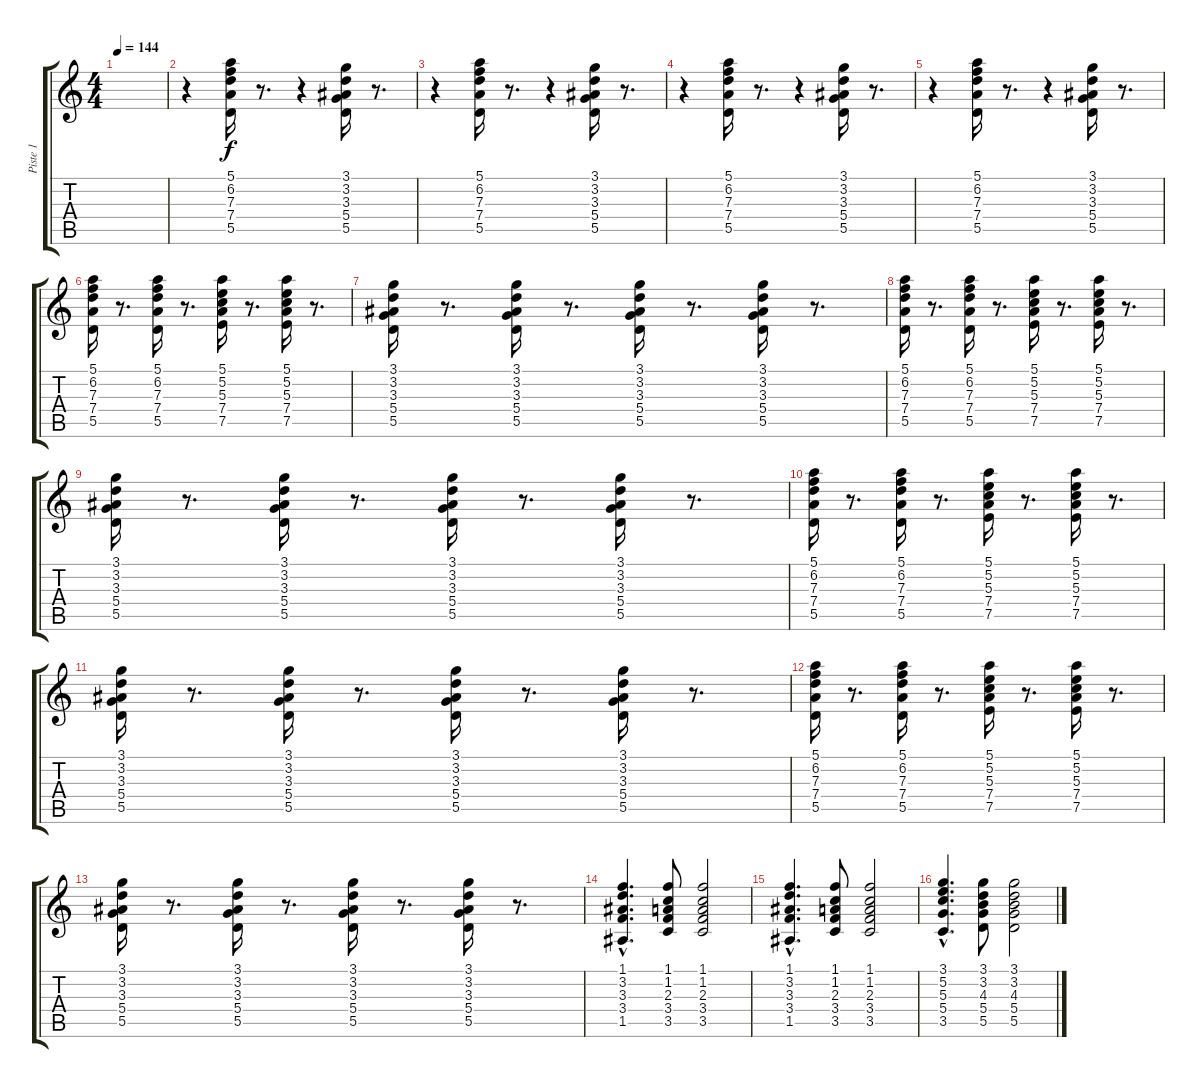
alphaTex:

\track ("Piste 1" "Piste 1") {instrument electricguitarclean}
\staff {score tabs}
\tuning (E4 B3 G3 D3 A2 E2) {hide}
\ts (4 4)
\tempo 144
\clef g2
\ks c
|
r.4 (5.1 6.2 7.3 7.4 5.5).16 r.8{d} r.4 (3.1 3.2 3.3 5.4 5.5).16 r.8{d} |
r.4 (5.1 6.2 7.3 7.4 5.5).16 r.8{d} r.4 (3.1 3.2 3.3 5.4 5.5).16 r.8{d} |
r.4 (5.1 6.2 7.3 7.4 5.5).16 r.8{d} r.4 (3.1 3.2 3.3 5.4 5.5).16 r.8{d} |
r.4 (5.1 6.2 7.3 7.4 5.5).16 r.8{d} r.4 (3.1 3.2 3.3 5.4 5.5).16 r.8{d} |
(5.1 6.2 7.3 7.4 5.5).16 r.8{d} (5.1 6.2 7.3 7.4 5.5).16 r.8{d} (5.1 5.2 5.3 7.4 7.5).16 r.8{d} (5.1 5.2 5.3 7.4 7.5).16 r.8{d} |
(3.1 3.2 3.3 5.4 5.5).16 r.8{d} (3.1 3.2 3.3 5.4 5.5).16 r.8{d} (3.1 3.2 3.3 5.4 5.5).16 r.8{d} (3.1 3.2 3.3 5.4 5.5).16 r.8{d} |
(5.1 6.2 7.3 7.4 5.5).16 r.8{d} (5.1 6.2 7.3 7.4 5.5).16 r.8{d} (5.1 5.2 5.3 7.4 7.5).16 r.8{d} (5.1 5.2 5.3 7.4 7.5).16 r.8{d} |
(3.1 3.2 3.3 5.4 5.5).16 r.8{d} (3.1 3.2 3.3 5.4 5.5).16 r.8{d} (3.1 3.2 3.3 5.4 5.5).16 r.8{d} (3.1 3.2 3.3 5.4 5.5).16 r.8{d} |
(5.1 6.2 7.3 7.4 5.5).16 r.8{d} (5.1 6.2 7.3 7.4 5.5).16 r.8{d} (5.1 5.2 5.3 7.4 7.5).16 r.8{d} (5.1 5.2 5.3 7.4 7.5).16 r.8{d} |
(3.1 3.2 3.3 5.4 5.5).16 r.8{d} (3.1 3.2 3.3 5.4 5.5).16 r.8{d} (3.1 3.2 3.3 5.4 5.5).16 r.8{d} (3.1 3.2 3.3 5.4 5.5).16 r.8{d} |
(5.1 6.2 7.3 7.4 5.5).16 r.8{d} (5.1 6.2 7.3 7.4 5.5).16 r.8{d} (5.1 5.2 5.3 7.4 7.5).16 r.8{d} (5.1 5.2 5.3 7.4 7.5).16 r.8{d} |
(3.1 3.2 3.3 5.4 5.5).16 r.8{d} (3.1 3.2 3.3 5.4 5.5).16 r.8{d} (3.1 3.2 3.3 5.4 5.5).16 r.8{d} (3.1 3.2 3.3 5.4 5.5).16 r.8{d} |
(1.1{hac} 3.2{hac} 3.3{hac} 3.4{hac} 1.5{hac}).4{d instrument overdrivenguitar} (1.1 1.2 2.3 3.4 3.5).8 (1.1 1.2 2.3 3.4 3.5).2 |
(1.1{hac} 3.2{hac} 3.3{hac} 3.4{hac} 1.5{hac}).4{d} (1.1 1.2 2.3 3.4 3.5).8 (1.1 1.2 2.3 3.4 3.5).2 |
(3.1{hac} 5.2{hac} 5.3{hac} 5.4{hac} 3.5{hac}).4{d} (3.1 3.2 4.3 5.4 5.5).8 (3.1 3.2 4.3 5.4 5.5).2
